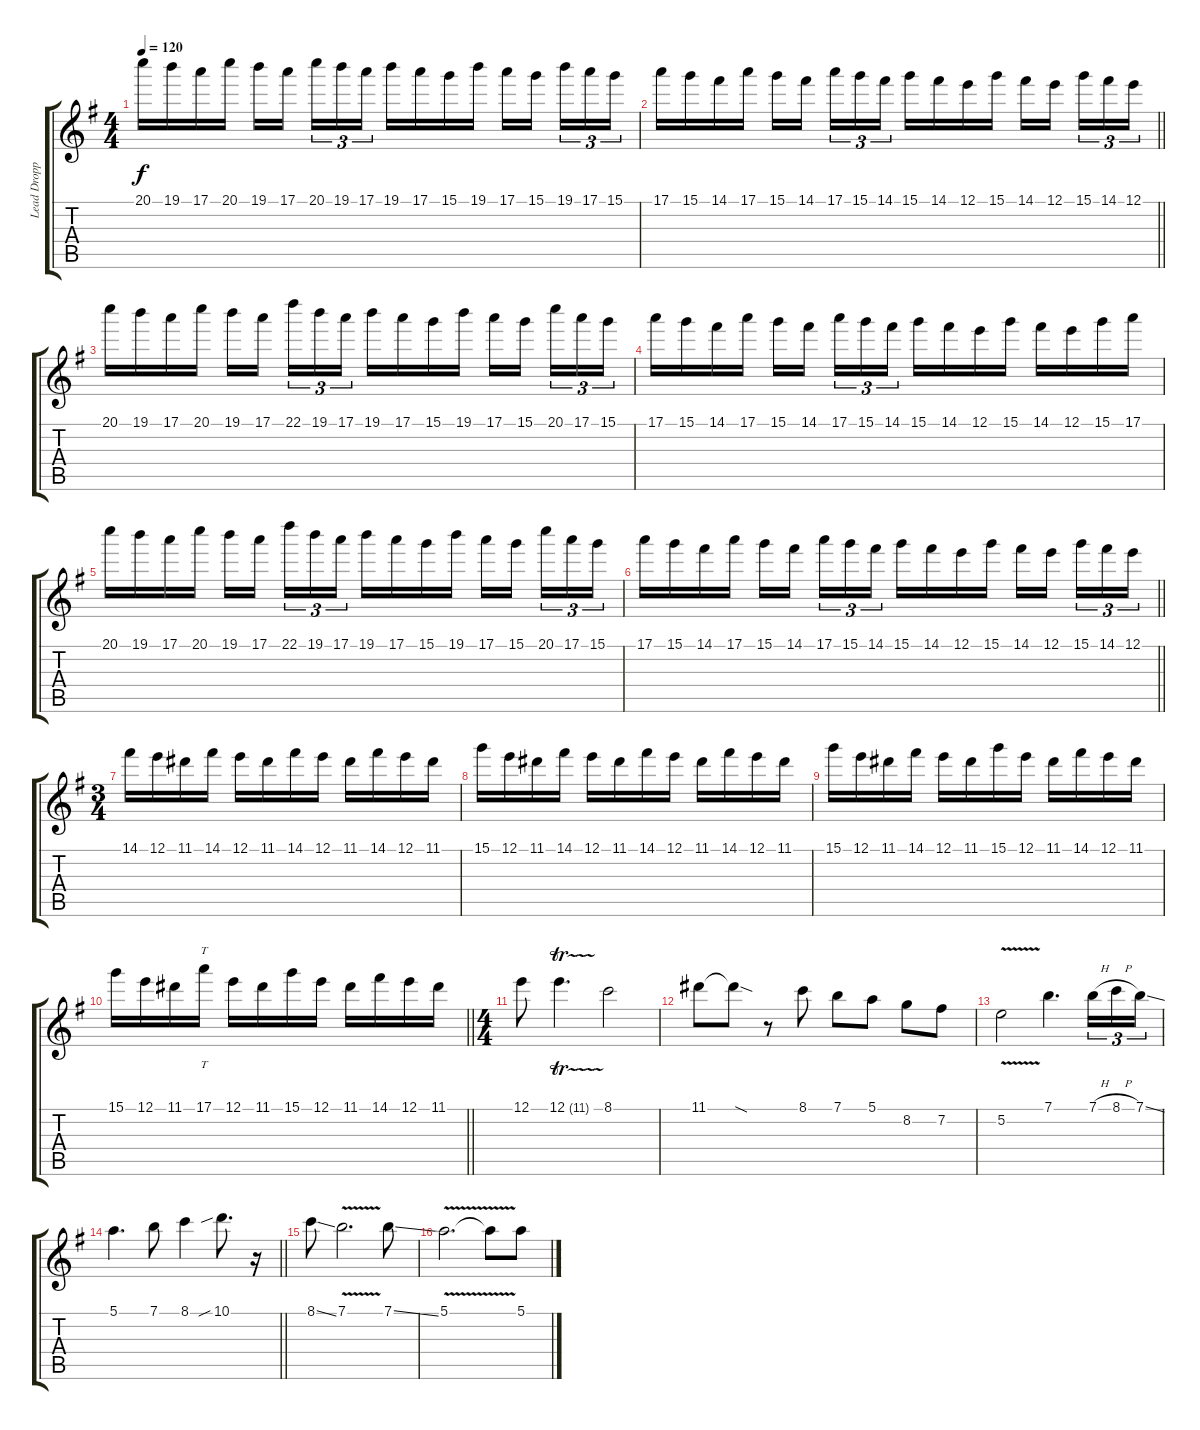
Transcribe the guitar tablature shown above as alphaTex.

\track ("Lead Dropped D " "Lead Dropp") {instrument distortionguitar}
\staff {score tabs}
\tuning (E4 B3 G3 D3 A2 D2) {hide}
\ts (4 4)
\tempo 120
\clef g2
\ks eminor
20.1.16{dy f} 19.1.16 17.1.16 20.1.16 19.1.16 17.1.16{beam splitsecondary} 20.1.16{tu (3 2)} 19.1.16{tu (3 2)} 17.1.16{tu (3 2)} 19.1.16 17.1.16 15.1.16 19.1.16 17.1.16 15.1.16{beam splitsecondary} 19.1.16{tu (3 2)} 17.1.16{tu (3 2)} 15.1.16{tu (3 2)} |
\barLineRight lightlight
17.1.16 15.1.16 14.1.16 17.1.16 15.1.16 14.1.16{beam splitsecondary} 17.1.16{tu (3 2)} 15.1.16{tu (3 2)} 14.1.16{tu (3 2)} 15.1.16 14.1.16 12.1.16 15.1.16 14.1.16 12.1.16{beam splitsecondary} 15.1.16{tu (3 2)} 14.1.16{tu (3 2)} 12.1.16{tu (3 2)} |
20.1.16 19.1.16 17.1.16 20.1.16 19.1.16 17.1.16{beam splitsecondary} 22.1.16{tu (3 2)} 19.1.16{tu (3 2)} 17.1.16{tu (3 2)} 19.1.16 17.1.16 15.1.16 19.1.16 17.1.16 15.1.16{beam splitsecondary} 20.1.16{tu (3 2)} 17.1.16{tu (3 2)} 15.1.16{tu (3 2)} |
17.1.16 15.1.16 14.1.16 17.1.16 15.1.16 14.1.16{beam splitsecondary} 17.1.16{tu (3 2)} 15.1.16{tu (3 2)} 14.1.16{tu (3 2)} 15.1.16 14.1.16 12.1.16 15.1.16 14.1.16 12.1.16 15.1.16 17.1.16 |
20.1.16 19.1.16 17.1.16 20.1.16 19.1.16 17.1.16{beam splitsecondary} 22.1.16{tu (3 2)} 19.1.16{tu (3 2)} 17.1.16{tu (3 2)} 19.1.16 17.1.16 15.1.16 19.1.16 17.1.16 15.1.16{beam splitsecondary} 20.1.16{tu (3 2)} 17.1.16{tu (3 2)} 15.1.16{tu (3 2)} |
\barLineRight lightlight
17.1.16 15.1.16 14.1.16 17.1.16 15.1.16 14.1.16{beam splitsecondary} 17.1.16{tu (3 2)} 15.1.16{tu (3 2)} 14.1.16{tu (3 2)} 15.1.16 14.1.16 12.1.16 15.1.16 14.1.16 12.1.16{beam splitsecondary} 15.1.16{tu (3 2)} 14.1.16{tu (3 2)} 12.1.16{tu (3 2)} |
\ts (3 4)
14.1.16 12.1.16 11.1.16 14.1.16 12.1.16 11.1.16 14.1.16 12.1.16 11.1.16 14.1.16 12.1.16 11.1.16 |
15.1.16 12.1.16 11.1.16 14.1.16 12.1.16 11.1.16 14.1.16 12.1.16 11.1.16 14.1.16 12.1.16 11.1.16 |
15.1.16 12.1.16 11.1.16 14.1.16 12.1.16 11.1.16 15.1.16 12.1.16 11.1.16 14.1.16 12.1.16 11.1.16 |
\barLineRight lightlight
15.1.16 12.1.16 11.1.16 17.1.16{tt} 12.1.16 11.1.16 15.1.16 12.1.16 11.1.16 14.1.16 12.1.16 11.1.16 |
\ts (4 4)
\section ("" "")
12.1.8 12.1{tr (11 32)}.4{d} 8.1.2 |
11.1.8 11.1{sod t}.8 r.8 8.1.8 7.1.8 5.1.8 8.2.8 7.2.8 |
5.2{v}.2 7.1.4{d} 7.1{h}.16{tu (3 2)} 8.1{h}.16{tu (3 2)} 7.1{ss}.16{tu (3 2)} |
\barLineRight lightlight
5.1.4{d} 7.1.8 8.1.4 10.1{sib}.8{d} r.16 |
8.1{ss}.8 7.1{v}.2{d} 7.1{ss}.8 |
5.1{v}.2{d} 5.1{t}.8 5.1{ss}.8
